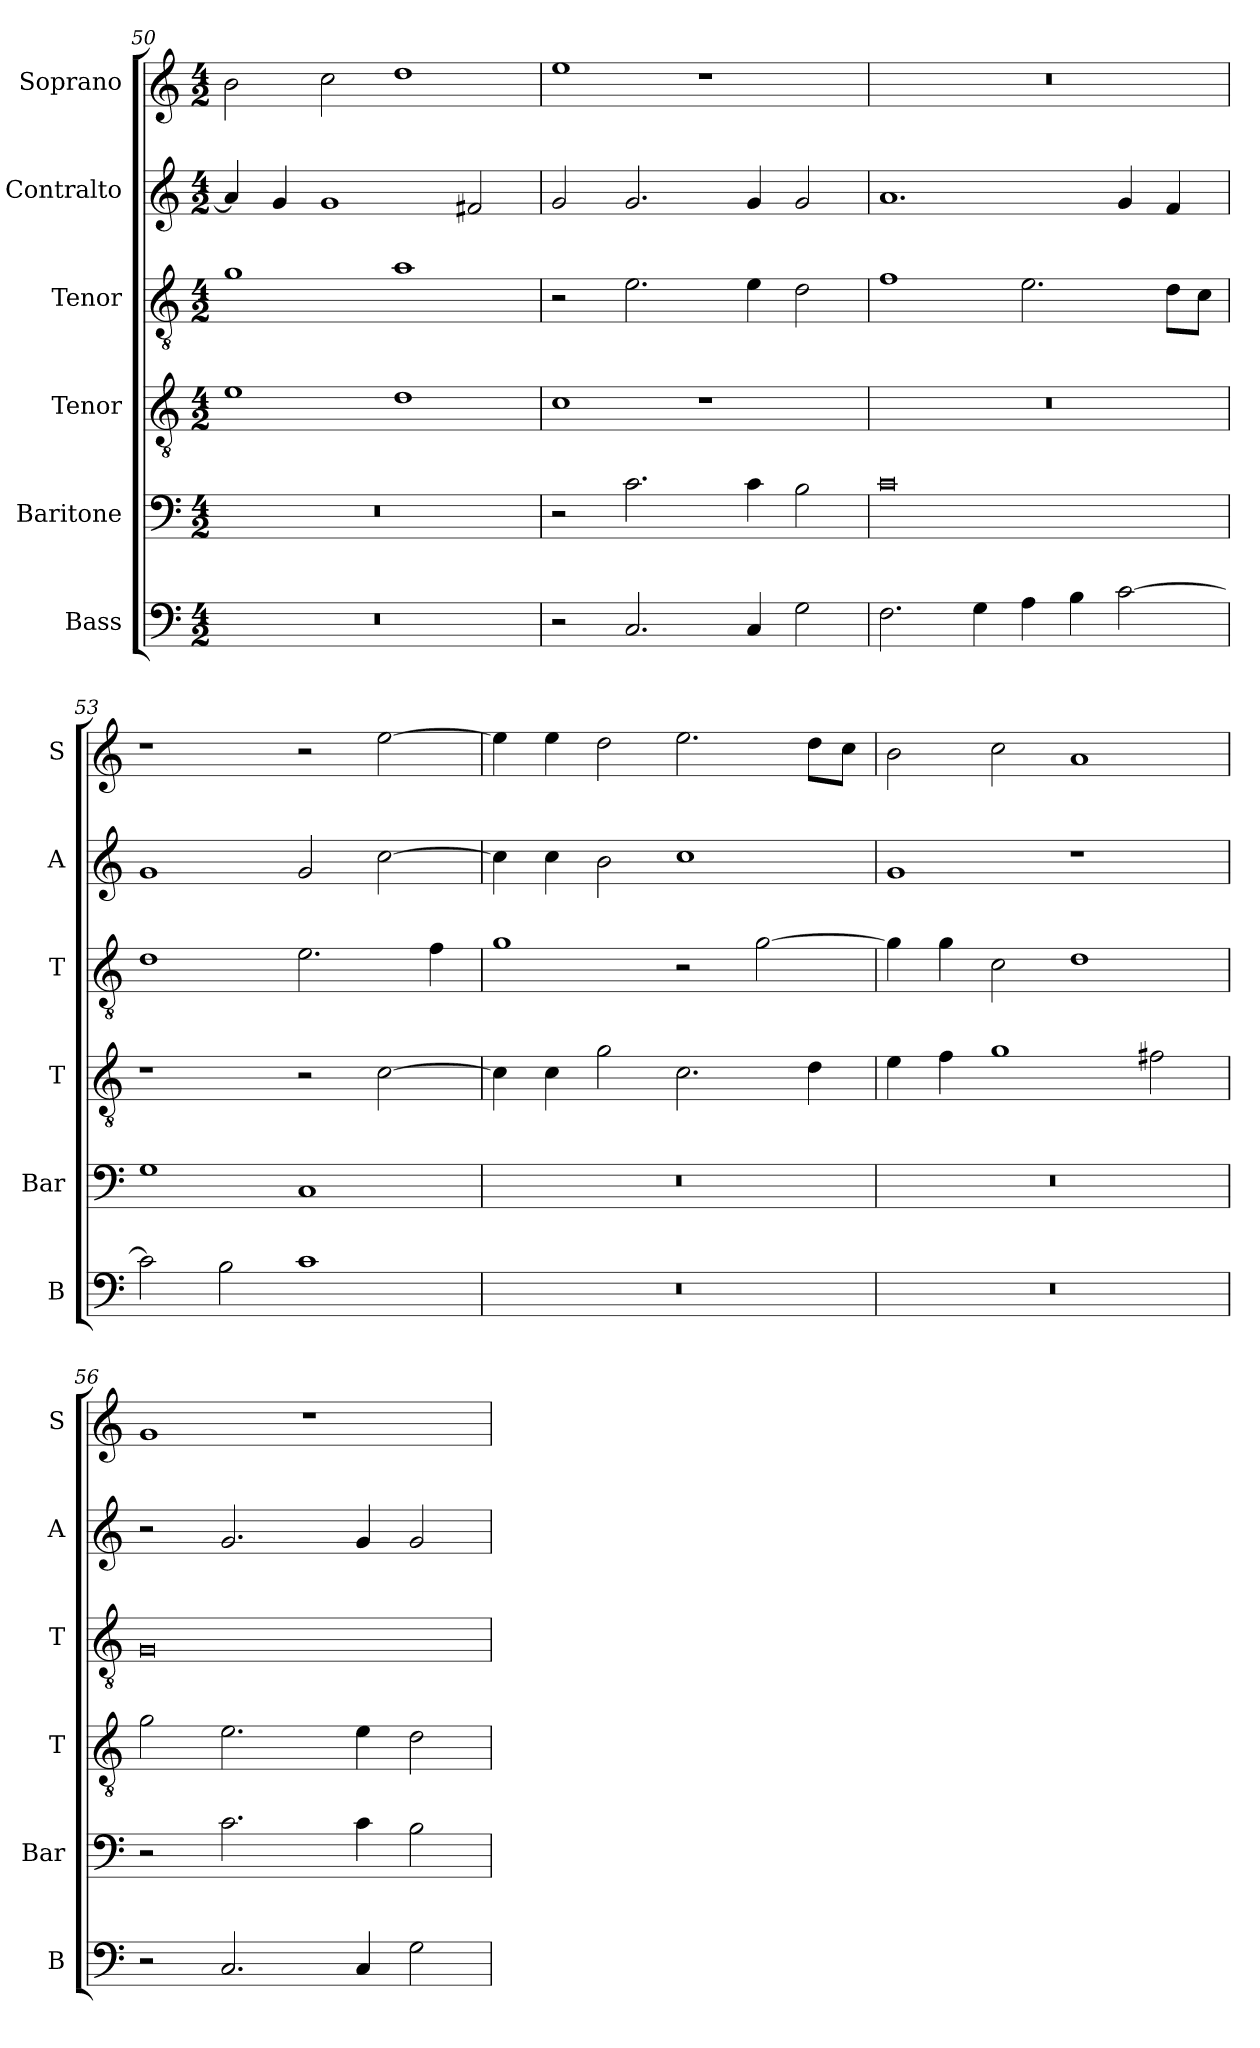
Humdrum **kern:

**kern	**kern	**kern	**kern	**kern	**kern
*part6	*part5	*part4	*part3	*part2	*part1
*staff6	*staff5	*staff4	*staff3	*staff2	*staff1
*I"Bass	*I"Baritone	*I"Tenor	*I"Tenor	*I"Contralto	*I"Soprano
*I'B	*I'Bar	*I'T	*I'T	*I'A	*I'S
*clefF4	*clefF4	*clefGv2	*clefGv2	*clefG2	*clefG2
*k[]	*k[]	*k[]	*k[]	*k[]	*k[]
*G:mix	*G:mix	*G:mix	*G:mix	*G:mix	*G:mix
*M4/2	*M4/2	*M4/2	*M4/2	*M4/2	*M4/2
=50	=50	=50	=50	=50	=50
0r	0r	1e	1g	4a]	2b
.	.	.	.	4g	.
.	.	.	.	1g	2cc
.	.	1d	1a	.	1dd
.	.	.	.	2f#X	.
=51	=51	=51	=51	=51	=51
2r	2r	1c	2r	2g	1ee
2.C	2.c	.	2.e	2.g	.
.	.	1r	.	.	1r
4C	4c	.	4e	4g	.
2G	2B	.	2d	2g	.
=52	=52	=52	=52	=52	=52
2.F	0c	0r	1f	1.a	0r
4G	.	.	.	.	.
4A	.	.	2.e	.	.
4B	.	.	.	.	.
[2c	.	.	.	4g	.
.	.	.	8d\L	4f	.
.	.	.	8c\J	.	.
=53	=53	=53	=53	=53	=53
2c]	1G	1r	1d	1g	1r
2B	.	.	.	.	.
1c	1C	2r	2.e	2g	2r
.	.	[2c	.	[2cc	[2ee
.	.	.	4f	.	.
=54	=54	=54	=54	=54	=54
0r	0r	4c]	1g	4cc]	4ee]
.	.	4c	.	4cc	4ee
.	.	2g	.	2b	2dd
.	.	2.c	2r	1cc	2.ee
.	.	.	[2g	.	.
.	.	4d	.	.	8dd\L
.	.	.	.	.	8cc\J
=55	=55	=55	=55	=55	=55
0r	0r	4e	4g]	1g	2b
.	.	4f	4g	.	.
.	.	1g	2c	.	2cc
.	.	.	1d	1r	1a
.	.	2f#X	.	.	.
=56	=56	=56	=56	=56	=56
2r	2r	2g	0G	2r	1g
2.C	2.c	2.e	.	2.g	.
.	.	.	.	.	1r
4C	4c	4e	.	4g	.
2G	2B	2d	.	2g	.
=	=	=	=	=	=
*-	*-	*-	*-	*-	*-
